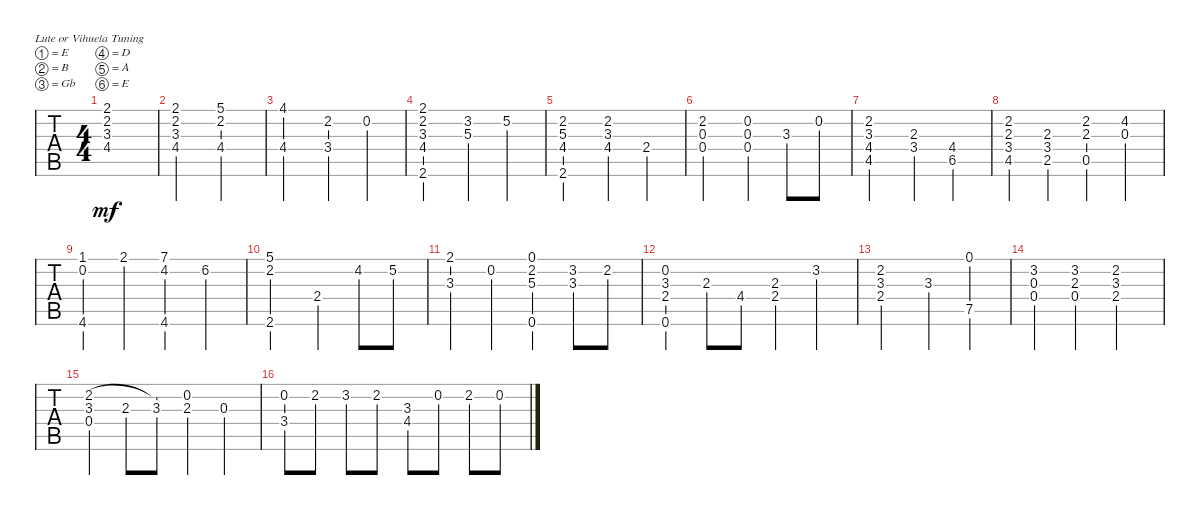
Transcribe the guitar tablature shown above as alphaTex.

\bracketExtendMode groupsimilarinstruments
\singleTrackTrackNamePolicy hidden
\multiTrackTrackNamePolicy hidden
\firstSystemTrackNameOrientation horizontal
\otherSystemsTrackNameOrientation horizontal
\track ("" "S-Gt") {instrument acousticguitarsteel}
\staff {tabs}
\tuning (E4 B3 Gb3 D3 A2 E2)
\ts (4 4)
\tempo (120 hide)
\clef g2
\ks c
(4.4 3.3 2.2 2.1).1{dy mf instrument acousticguitarsteel} |
(4.4 3.3 2.2 2.1).2 (4.4 2.2 5.1).2 |
(4.4 4.1).2 (3.4 2.2).4 0.2.4 |
(2.6 4.4 3.3 2.2 2.1).2 (5.3 3.2).4 5.2.4 |
(2.6 4.4 5.3 2.2).2 (4.4 3.3 2.2).4 2.4.4 |
(0.4 2.2 0.3).2 (0.4 0.3 0.2).4 3.3.8 0.2.8 |
(4.5 4.4 3.3 2.2).2 (3.4 2.3).4 (6.5 4.4).4 |
(2.3 2.2 3.4 4.5).4 (2.5 3.4 2.3).4 (2.3 0.5 2.2).4 (4.2 0.3).4 |
(4.6 0.2 1.1).4 2.1.4 (4.6 4.2 7.1).4 6.2.4 |
(2.6 5.1 2.2).2 2.4.4 4.2.8 5.2.8 |
(3.3 2.1).4 0.2.4 (0.6 5.3 2.2 0.1).4 (3.3 3.2).8 2.2.8 |
(0.6 2.4 3.3 0.2).4 2.3.8 4.4.8 (2.4 2.3).4 3.2.4 |
(2.4 3.3 2.2).2 3.3.4 (7.5 0.1).4 |
(0.4 3.2 0.3).4 (3.2 2.3 0.4).4 (2.4 2.2 3.3).2 |
(2.2 3.3 0.4).4 2.3.8 (3.3 2.2{t}).8 (2.3 0.2).4 0.3.4 |
(3.4 0.2).8 2.2.8 3.2.8 2.2.8 (4.4 3.3).8 0.2.8 2.2.8 0.2.8
